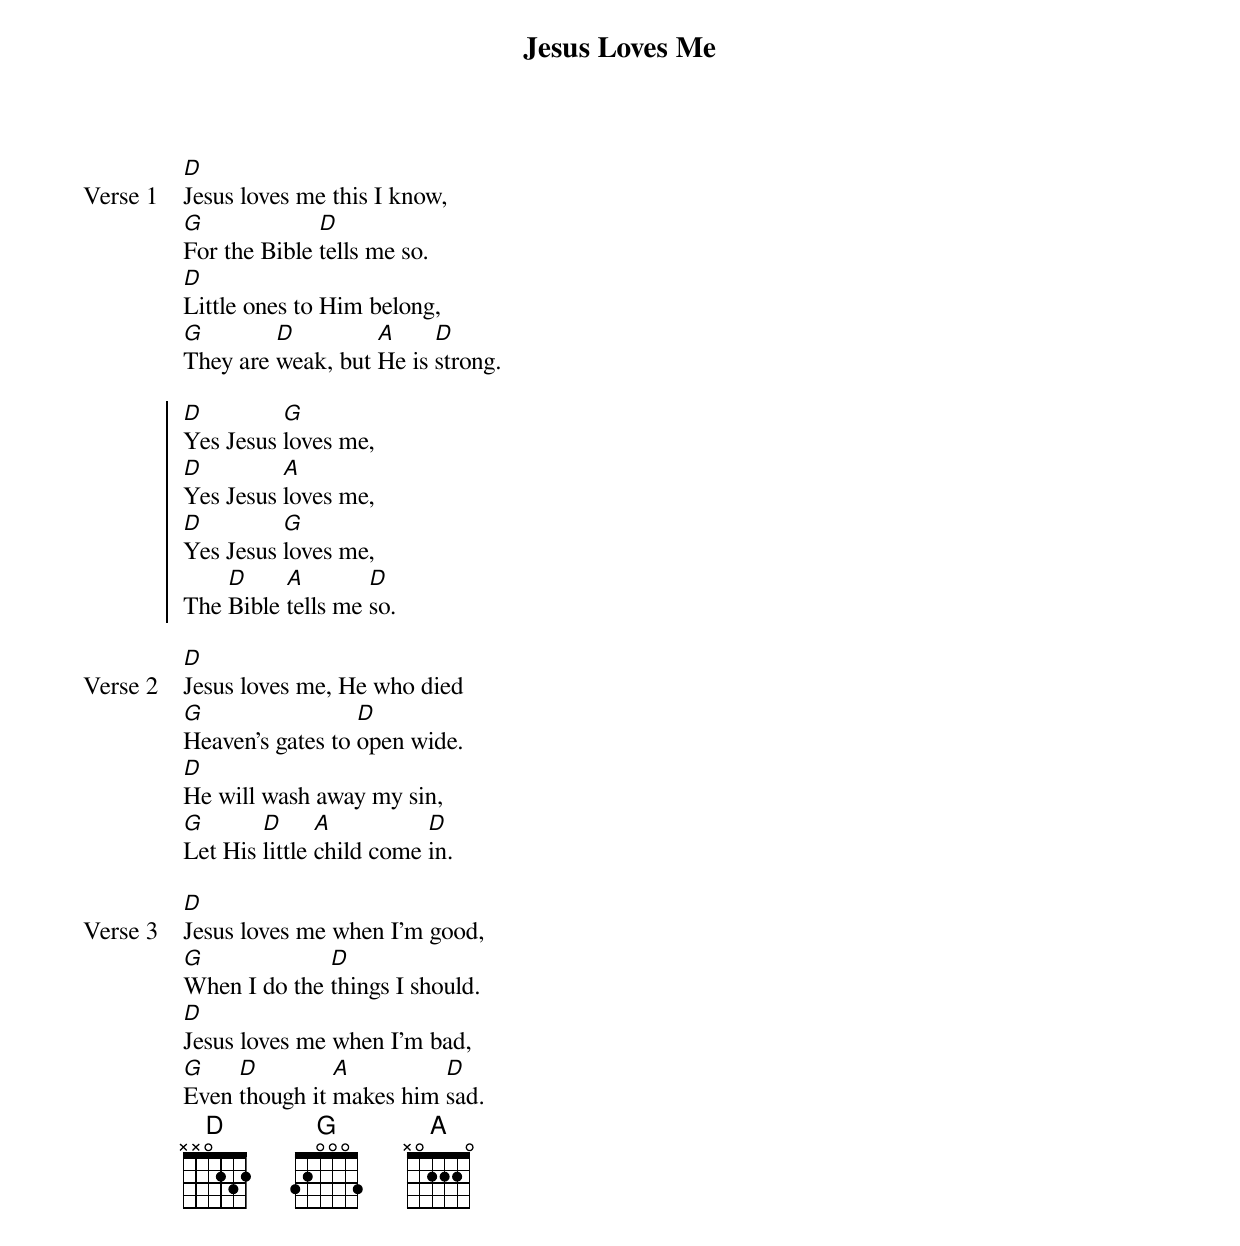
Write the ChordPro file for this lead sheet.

{title: Jesus Loves Me}
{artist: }
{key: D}

{start_of_verse: Verse 1}
[D]Jesus loves me this I know,
[G]For the Bible [D]tells me so.
[D]Little ones to Him belong,
[G]They are [D]weak, but [A]He is [D]strong.
{end_of_verse}

{start_of_chorus}
[D]Yes Jesus [G]loves me,
[D]Yes Jesus [A]loves me,
[D]Yes Jesus [G]loves me,
The [D]Bible [A]tells me [D]so.
{end_of_chorus}

{start_of_verse: Verse 2}
[D]Jesus loves me, He who died
[G]Heaven's gates to [D]open wide.
[D]He will wash away my sin,
[G]Let His [D]little [A]child come [D]in.
{end_of_verse}

{start_of_verse: Verse 3}
[D]Jesus loves me when I'm good,
[G]When I do the [D]things I should.
[D]Jesus loves me when I'm bad,
[G]Even [D]though it [A]makes him [D]sad.
{end_of_verse}
